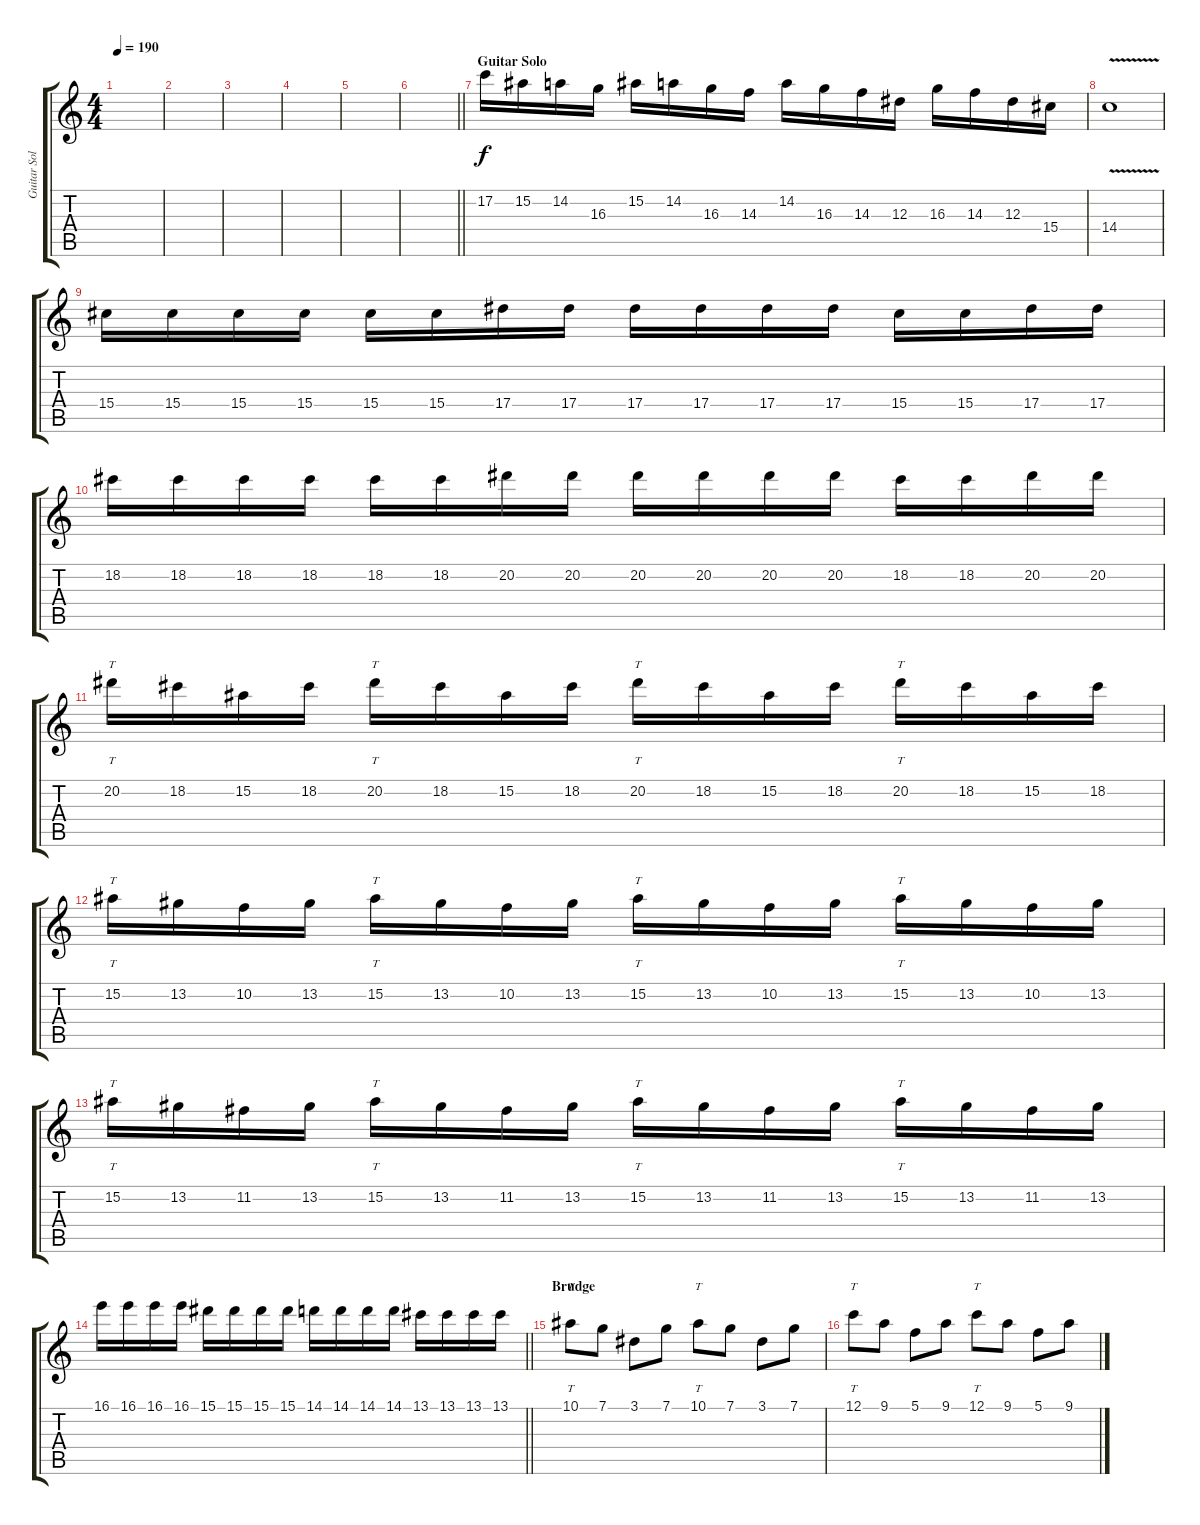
\track ("Guitar Soloz" "Guitar Sol") {instrument overdrivenguitar}
\staff {score tabs}
\tuning (C4 G3 Eb3 Bb2 F2 C2) {hide}
\ts (4 4)
\tempo 190
\clef g2
\ks c
|
|
|
|
|
\barLineRight lightlight
|
\section ("" "Guitar Solo")
17.2.16 15.2.16 14.2.16 16.3.16 15.2.16 14.2.16 16.3.16 14.3.16 14.2.16 16.3.16 14.3.16 12.3.16 16.3.16 14.3.16 12.3.16 15.4.16 |
14.4{v}.1 |
15.4.16 15.4.16 15.4.16 15.4.16 15.4.16 15.4.16 17.4.16 17.4.16 17.4.16 17.4.16 17.4.16 17.4.16 15.4.16 15.4.16 17.4.16 17.4.16 |
18.2.16 18.2.16 18.2.16 18.2.16 18.2.16 18.2.16 20.2.16 20.2.16 20.2.16 20.2.16 20.2.16 20.2.16 18.2.16 18.2.16 20.2.16 20.2.16 |
20.2.16{tt} 18.2.16 15.2.16 18.2.16 20.2.16{tt} 18.2.16 15.2.16 18.2.16 20.2.16{tt} 18.2.16 15.2.16 18.2.16 20.2.16{tt} 18.2.16 15.2.16 18.2.16 |
15.2.16{tt} 13.2.16 10.2.16 13.2.16 15.2.16{tt} 13.2.16 10.2.16 13.2.16 15.2.16{tt} 13.2.16 10.2.16 13.2.16 15.2.16{tt} 13.2.16 10.2.16 13.2.16 |
15.2.16{tt} 13.2.16 11.2.16 13.2.16 15.2.16{tt} 13.2.16 11.2.16 13.2.16 15.2.16{tt} 13.2.16 11.2.16 13.2.16 15.2.16{tt} 13.2.16 11.2.16 13.2.16 |
\barLineRight lightlight
16.1.16 16.1.16 16.1.16 16.1.16 15.1.16 15.1.16 15.1.16 15.1.16 14.1.16 14.1.16 14.1.16 14.1.16 13.1.16 13.1.16 13.1.16 13.1.16 |
\section ("" "Brudge")
10.1.8{tt} 7.1.8 3.1.8 7.1.8 10.1.8{tt} 7.1.8 3.1.8 7.1.8 |
12.1.8{tt} 9.1.8 5.1.8 9.1.8 12.1.8{tt} 9.1.8 5.1.8 9.1.8
